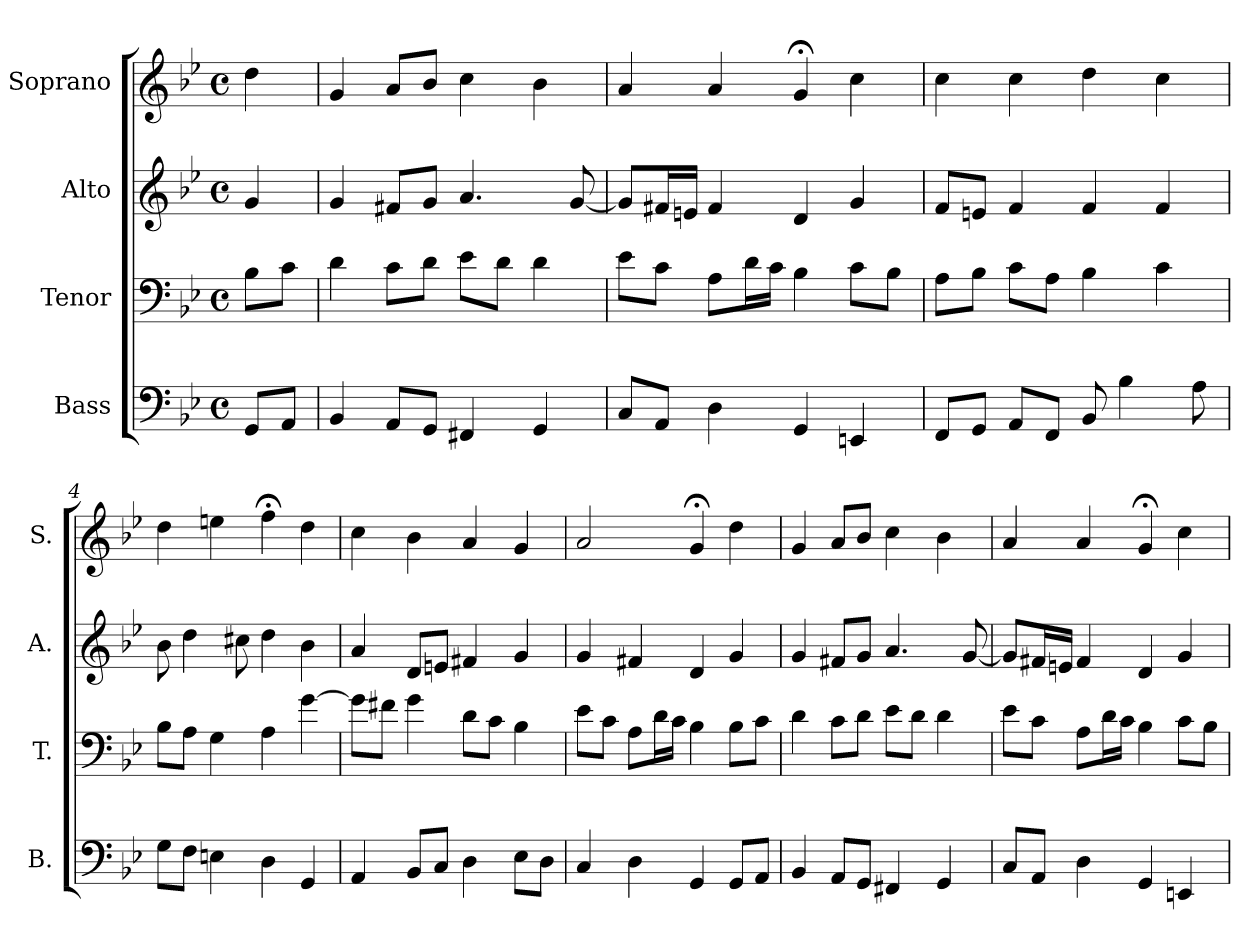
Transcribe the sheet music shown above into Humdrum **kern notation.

**kern	**kern	**kern	**kern
*part4	*part3	*part2	*part1
*staff4	*staff3	*staff2	*staff1
*I"Bass	*I"Tenor	*I"Alto	*I"Soprano
*I'B.	*I'T.	*I'A.	*I'S.
*clefF4	*clefF4	*clefG2	*clefG2
*k[b-e-]	*k[b-e-]	*k[b-e-]	*k[b-e-]
*g:	*g:	*g:	*g:
*M4/4	*M4/4	*M4/4	*M4/4
*met(c)	*met(c)	*met(c)	*met(c)
=	=	=	=
8GG/L	8B-\L	4g/	4dd\
8AA/J	8c\J	.	.
=1	=1	=1	=1
4BB-/	4d\	4g/	4g/
8AA/L	8c\L	8f#X/L	8a/L
8GG/J	8d\J	8g/J	8b-/J
4FF#X/	8e-\L	4.a/	4cc\
.	8d\J	.	.
4GG/	4d\	.	4b-\
.	.	[8g/	.
=2	=2	=2	=2
8C/L	8e-\L	8g/L]	4a/
8AA/J	8c\J	16f#X/L	.
.	.	16en/JJ	.
4D\	8A\L	4f#/	4a/
.	16d\L	.	.
.	16c\JJ	.	.
4GG/	4B-\	4d/	4g;</
4EEn/	8c\L	4g/	4cc\
.	8B-\J	.	.
=3	=3	=3	=3
8FF/L	8A\L	8f/L	4cc\
8GG/J	8B-\J	8en/J	.
8AA/L	8c\L	4f/	4cc\
8FF/J	8A\J	.	.
8BB-/	4B-\	4f/	4dd\
4B-\	.	.	.
.	4c\	4f/	4cc\
8A\	.	.	.
=4	=4	=4	=4
8G\L	8B-\L	8b-\	4dd\
8F\J	8A\J	4dd\	.
4En\	4G\	.	4een\
.	.	8cc#X\	.
4D\	4A\	4dd\	4ff;<\
4GG/	[4g\	4b-\	4dd\
!!LO:LB:g=z
=5	=5	=5	=5
4AA/	8g\L]	4a/	4cc\
.	8f#X\J	.	.
8BB-/L	4g\	8d/L	4b-\
8C/J	.	8en/J	.
4D\	8d\L	4f#X/	4a/
.	8c\J	.	.
8E-\L	4B-\	4g/	4g/
8D\J	.	.	.
=6	=6	=6	=6
4C/	8e-\L	4g/	2a/
.	8c\J	.	.
4D\	8A\L	4f#X/	.
.	16d\L	.	.
.	16c\JJ	.	.
4GG/	4B-\	4d/	4g;</
8GG/L	8B-\L	4g/	4dd\
8AA/J	8c\J	.	.
=7	=7	=7	=7
4BB-/	4d\	4g/	4g/
8AA/L	8c\L	8f#X/L	8a/L
8GG/J	8d\J	8g/J	8b-/J
4FF#X/	8e-\L	4.a/	4cc\
.	8d\J	.	.
4GG/	4d\	.	4b-\
.	.	[8g/	.
=8	=8	=8	=8
8C/L	8e-\L	8g/L]	4a/
8AA/J	8c\J	16f#X/L	.
.	.	16en/JJ	.
4D\	8A\L	4f#/	4a/
.	16d\L	.	.
.	16c\JJ	.	.
4GG/	4B-\	4d/	4g;</
4EEn/	8c\L	4g/	4cc\
.	8B-\J	.	.
=	=	=	=
*-	*-	*-	*-
